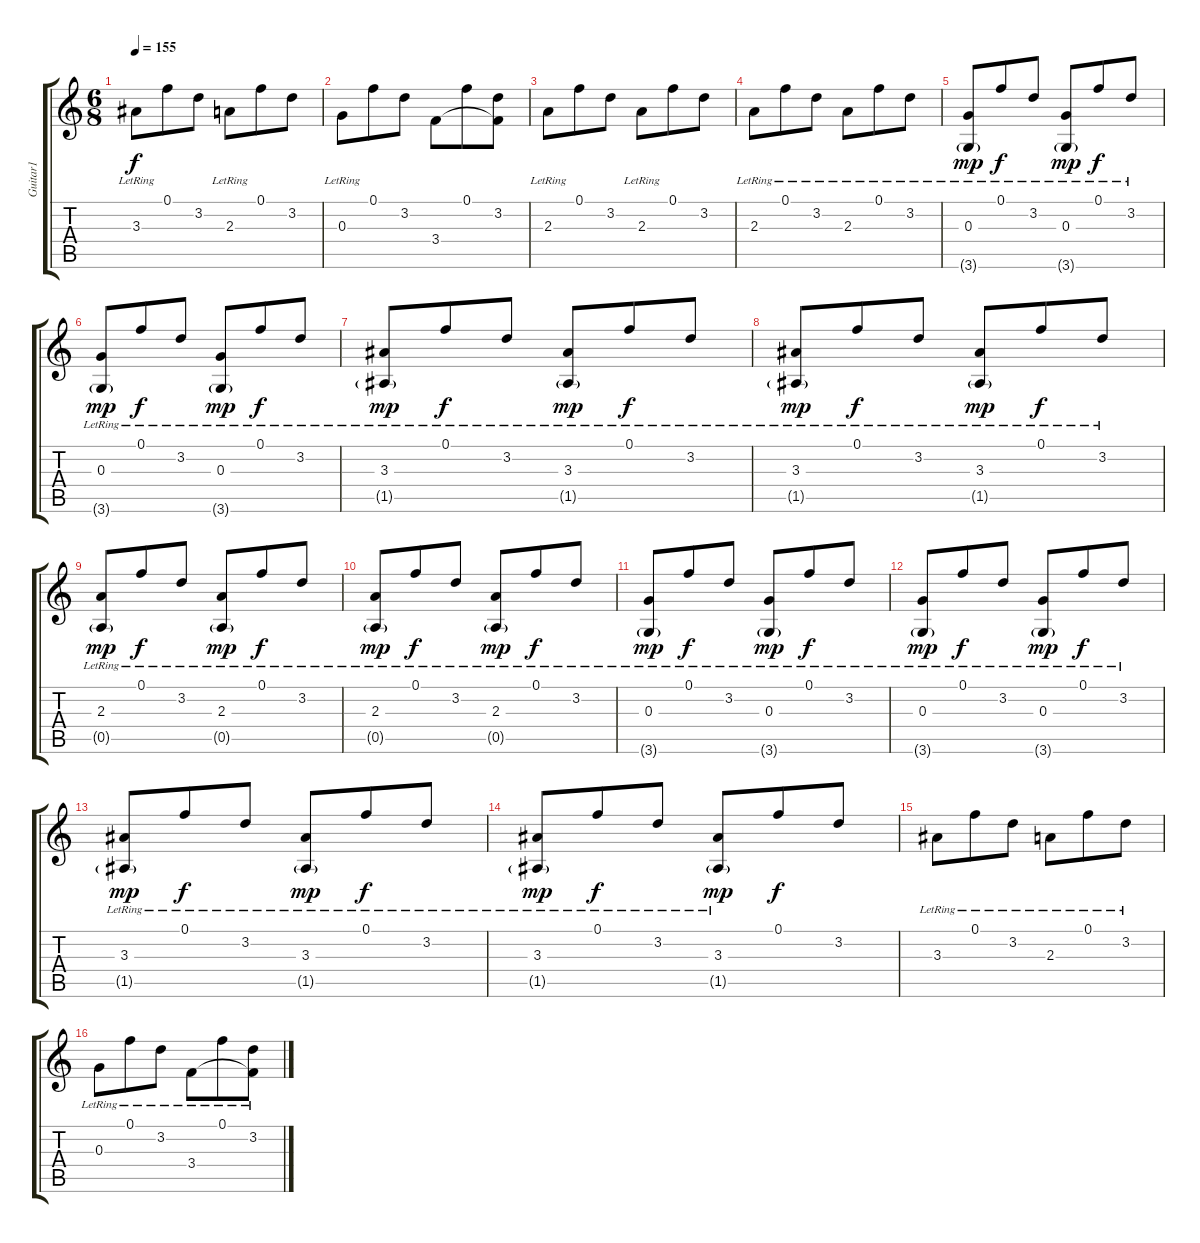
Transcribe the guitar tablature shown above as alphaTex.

\track ("Guitar1" "Guitar1") {instrument acousticguitarnylon}
\staff {score tabs}
\tuning (F4 B3 G3 D3 A2 E2) {hide}
\ts (6 8)
\tempo 155
\clef g2
\ks c
3.3{lr}.8{dy f} 0.1.8 3.2.8 2.3{lr}.8 0.1.8 3.2.8 |
0.3{lr}.8 0.1.8 3.2.8 3.4.8 0.1.8 (3.2 3.4{t}).8 |
2.3{lr}.8 0.1.8 3.2.8 2.3{lr}.8 0.1.8 3.2.8 |
2.3{lr}.8 0.1{lr}.8 3.2{lr}.8 2.3{lr}.8 0.1{lr}.8 3.2{lr}.8 |
(0.3{lr} 3.6{g lr}).8{dy mp balance 16} 0.1{lr}.8{dy f} 3.2{lr}.8 (0.3{lr} 3.6{g lr}).8{dy mp} 0.1{lr}.8{dy f} 3.2{lr}.8 |
(0.3{lr} 3.6{g lr}).8{dy mp} 0.1{lr}.8{dy f} 3.2{lr}.8 (0.3{lr} 3.6{g lr}).8{dy mp} 0.1{lr}.8{dy f} 3.2{lr}.8 |
(3.3{lr} 1.5{g lr}).8{dy mp} 0.1{lr}.8{dy f} 3.2{lr}.8 (3.3{lr} 1.5{g lr}).8{dy mp} 0.1{lr}.8{dy f} 3.2{lr}.8 |
(3.3{lr} 1.5{g lr}).8{dy mp} 0.1{lr}.8{dy f} 3.2{lr}.8 (3.3{lr} 1.5{g lr}).8{dy mp} 0.1{lr}.8{dy f} 3.2{lr}.8 |
(2.3{lr} 0.5{g}).8{dy mp} 0.1{lr}.8{dy f} 3.2{lr}.8 (2.3{lr} 0.5{g}).8{dy mp} 0.1{lr}.8{dy f} 3.2{lr}.8 |
(2.3{lr} 0.5{g}).8{dy mp} 0.1{lr}.8{dy f} 3.2{lr}.8 (2.3{lr} 0.5{g}).8{dy mp} 0.1{lr}.8{dy f} 3.2{lr}.8 |
(0.3{lr} 3.6{g lr}).8{dy mp} 0.1{lr}.8{dy f} 3.2{lr}.8 (0.3{lr} 3.6{g lr}).8{dy mp} 0.1{lr}.8{dy f} 3.2{lr}.8 |
(0.3{lr} 3.6{g lr}).8{dy mp} 0.1{lr}.8{dy f} 3.2{lr}.8 (0.3{lr} 3.6{g lr}).8{dy mp} 0.1{lr}.8{dy f} 3.2{lr}.8 |
(3.3{lr} 1.5{g lr}).8{dy mp} 0.1{lr}.8{dy f} 3.2{lr}.8 (3.3{lr} 1.5{g lr}).8{dy mp} 0.1{lr}.8{dy f} 3.2{lr}.8 |
(3.3{lr} 1.5{g lr}).8{dy mp} 0.1{lr}.8{dy f} 3.2{lr}.8 (3.3{lr} 1.5{g lr}).8{dy mp} 0.1.8{dy f} 3.2.8 |
3.3{lr}.8 0.1{lr}.8 3.2{lr}.8 2.3{lr}.8 0.1{lr}.8 3.2{lr}.8 |
0.3{lr}.8 0.1{lr}.8 3.2{lr}.8 3.4{lr}.8 0.1{lr}.8 (3.2{lr} 3.4{t}).8
